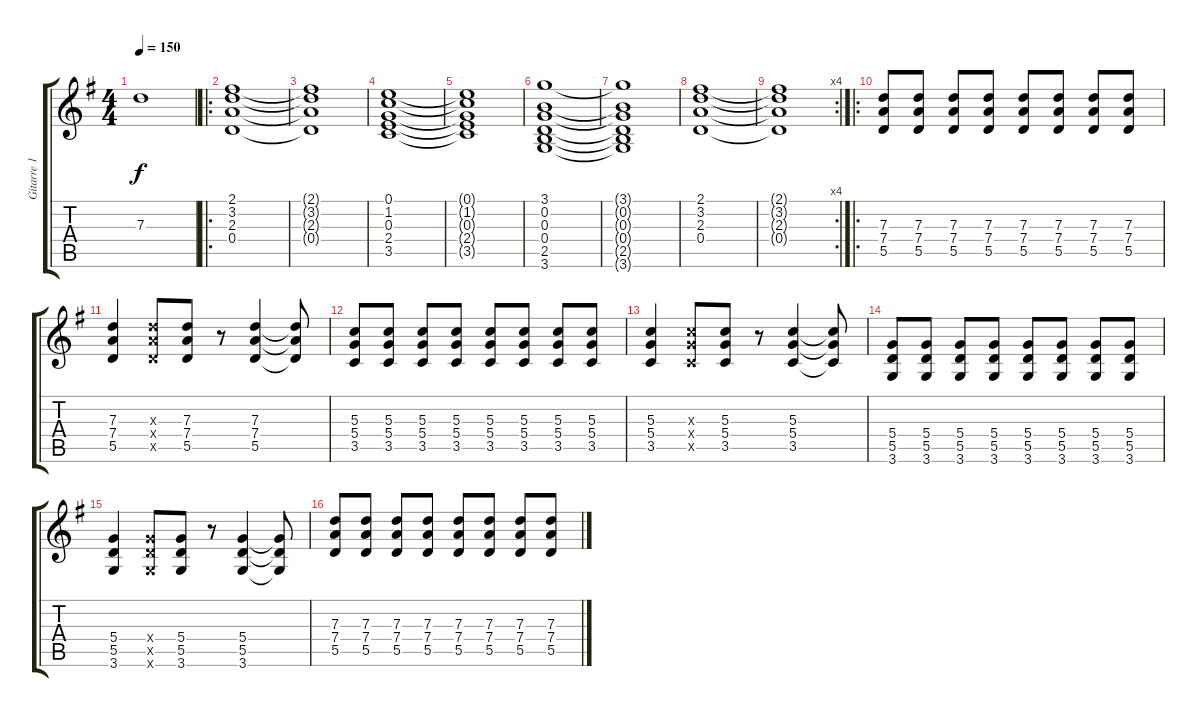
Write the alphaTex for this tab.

\track ("Gitarre 1" "Gitarre 1") {instrument overdrivenguitar}
\staff {score tabs}
\tuning (E4 B3 G3 D3 A2 E2) {hide}
\ts (4 4)
\tempo 150
\clef g2
\ks g
7.3.1{dy f} |
\ro
(2.1 3.2 2.3 0.4).1{instrument electricguitarclean} |
(2.1{t} 3.2{t} 2.3{t} 0.4{t}).1 |
(0.1 1.2 0.3 2.4 3.5).1 |
(0.1{t} 1.2{t} 0.3{t} 2.4{t} 3.5{t}).1 |
(3.1 0.2 0.3 0.4 2.5 3.6).1 |
(3.1{t} 0.2{t} 0.3{t} 0.4{t} 2.5{t} 3.6{t}).1 |
(2.1 3.2 2.3 0.4).1 |
\rc 4
(2.1{t} 3.2{t} 2.3{t} 0.4{t}).1 |
\ro
(7.3 7.4 5.5).8{instrument overdrivenguitar} (7.3 7.4 5.5).8 (7.3 7.4 5.5).8 (7.3 7.4 5.5).8 (7.3 7.4 5.5).8 (7.3 7.4 5.5).8 (7.3 7.4 5.5).8 (7.3 7.4 5.5).8 |
(7.3 7.4 5.5).4 (7.3{x} 7.4{x} 5.5{x}).8 (7.3 7.4 5.5).8 r.8 (7.3 7.4 5.5).4 (7.3{t} 7.4{t} 5.5{t}).8 |
(5.3 5.4 3.5).8 (5.3 5.4 3.5).8 (5.3 5.4 3.5).8 (5.3 5.4 3.5).8 (5.3 5.4 3.5).8 (5.3 5.4 3.5).8 (5.3 5.4 3.5).8 (5.3 5.4 3.5).8 |
(5.3 5.4 3.5).4 (5.3{x} 5.4{x} 3.5{x}).8 (5.3 5.4 3.5).8 r.8 (5.3 5.4 3.5).4 (5.3{t} 5.4{t} 3.5{t}).8 |
(5.4 5.5 3.6).8 (5.4 5.5 3.6).8 (5.4 5.5 3.6).8 (5.4 5.5 3.6).8 (5.4 5.5 3.6).8 (5.4 5.5 3.6).8 (5.4 5.5 3.6).8 (5.4 5.5 3.6).8 |
(5.4 5.5 3.6).4 (5.4{x} 5.5{x} 3.6{x}).8 (5.4 5.5 3.6).8 r.8 (5.4 5.5 3.6).4 (5.4{t} 5.5{t} 3.6{t}).8 |
(7.3 7.4 5.5).8 (7.3 7.4 5.5).8 (7.3 7.4 5.5).8 (7.3 7.4 5.5).8 (7.3 7.4 5.5).8 (7.3 7.4 5.5).8 (7.3 7.4 5.5).8 (7.3 7.4 5.5).8
